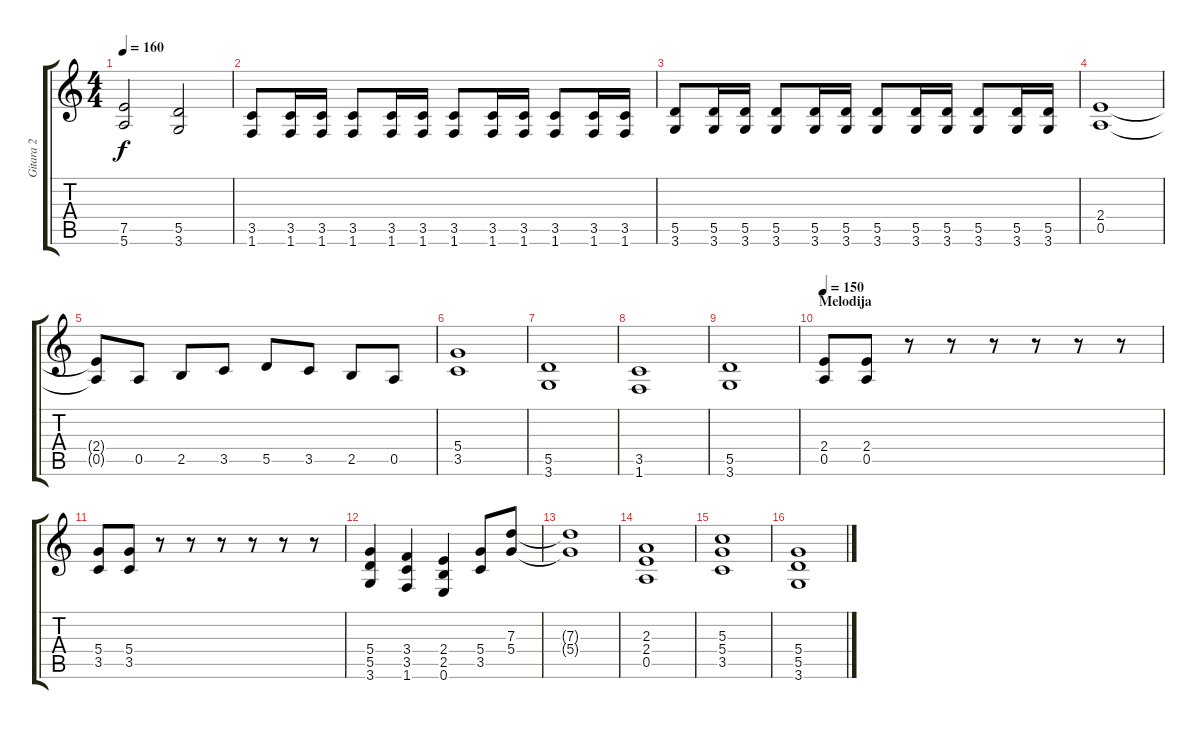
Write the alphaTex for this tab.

\track ("Gitara 2" "Gitara 2") {instrument distortionguitar}
\staff {score tabs}
\tuning (E4 B3 G3 D3 A2 E2) {hide}
\ts (4 4)
\tempo 160
\clef g2
\ks c
(7.5 5.6).2{dy f} (5.5 3.6).2 |
(3.5 1.6).8 (3.5 1.6).16 (3.5 1.6).16 (3.5 1.6).8 (3.5 1.6).16 (3.5 1.6).16 (3.5 1.6).8 (3.5 1.6).16 (3.5 1.6).16 (3.5 1.6).8 (3.5 1.6).16 (3.5 1.6).16 |
(5.5 3.6).8 (5.5 3.6).16 (5.5 3.6).16 (5.5 3.6).8 (5.5 3.6).16 (5.5 3.6).16 (5.5 3.6).8 (5.5 3.6).16 (5.5 3.6).16 (5.5 3.6).8 (5.5 3.6).16 (5.5 3.6).16 |
(2.4 0.5).1 |
(2.4{t} 0.5{t}).8 0.5.8 2.5.8 3.5.8 5.5.8 3.5.8 2.5.8 0.5.8 |
(5.4 3.5).1 |
(5.5 3.6).1 |
(3.5 1.6).1 |
(5.5 3.6).1 |
\section ("" "Melodija")
\tempo 150
(2.4 0.5).8 (2.4 0.5).8 r.8 r.8 r.8 r.8 r.8 r.8 |
(5.4 3.5).8 (5.4 3.5).8 r.8 r.8 r.8 r.8 r.8 r.8 |
(5.4 5.5 3.6).4 (3.4 3.5 1.6).4 (2.4 2.5 0.6).4 (5.4 3.5).8 (7.3 5.4).8 |
(7.3{t} 5.4{t}).1 |
(2.3 2.4 0.5).1 |
(5.3 5.4 3.5).1 |
(5.4 5.5 3.6).1
